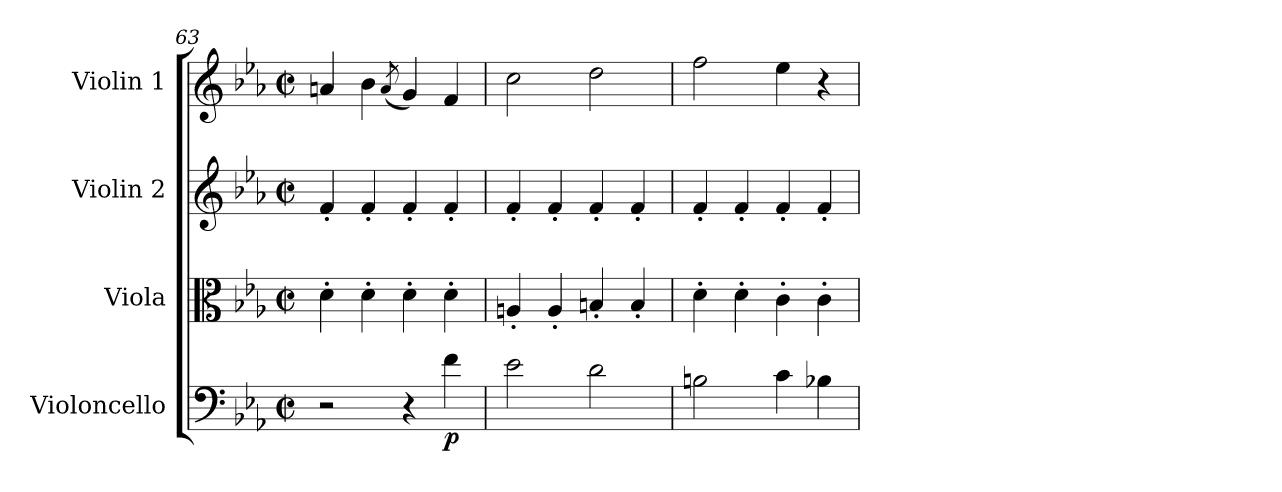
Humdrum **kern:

**kern	**dynam	**kern	**kern	**kern
*part4	*part4	*part3	*part2	*part1
*staff4	*staff4	*staff3	*staff2	*staff1
*I"Violoncello	*	*I"Viola	*I"Violin 2	*I"Violin 1
*I'Vc	*	*I'Vla	*I'Vln	*I'Vln
*clefF4	*	*clefC3	*clefG2	*clefG2
*k[b-e-a-]	*	*k[b-e-a-]	*k[b-e-a-]	*k[b-e-a-]
*M2/2	*	*M2/2	*M2/2	*M2/2
*met(c|)	*	*met(c|)	*met(c|)	*met(c|)
=63	=63	=63	=63	=63
2r	.	4d'\	4f'/	4an/
.	.	4d'\	4f'/	4b-\
.	.	.	.	(8qa/
4r	.	4d'\	4f'/	4g/)
!	!LO:DY:b	!	!	!
4f\	p	4d'\	4f'/	4f/
=64	=64	=64	=64	=64
2e-\	.	4An'/	4f'/	2cc\
.	.	4A'/	4f'/	.
2d\	.	4Bn'/	4f'/	2dd\
.	.	4B'/	4f'/	.
=65	=65	=65	=65	=65
2Bn\	.	4d'\	4f'/	2ff\
.	.	4d'\	4f'/	.
4c\	.	4c'\	4f'/	4ee-\
4B-X\	.	4c'\	4f'/	4r
=	=	=	=	=
*-	*-	*-	*-	*-
